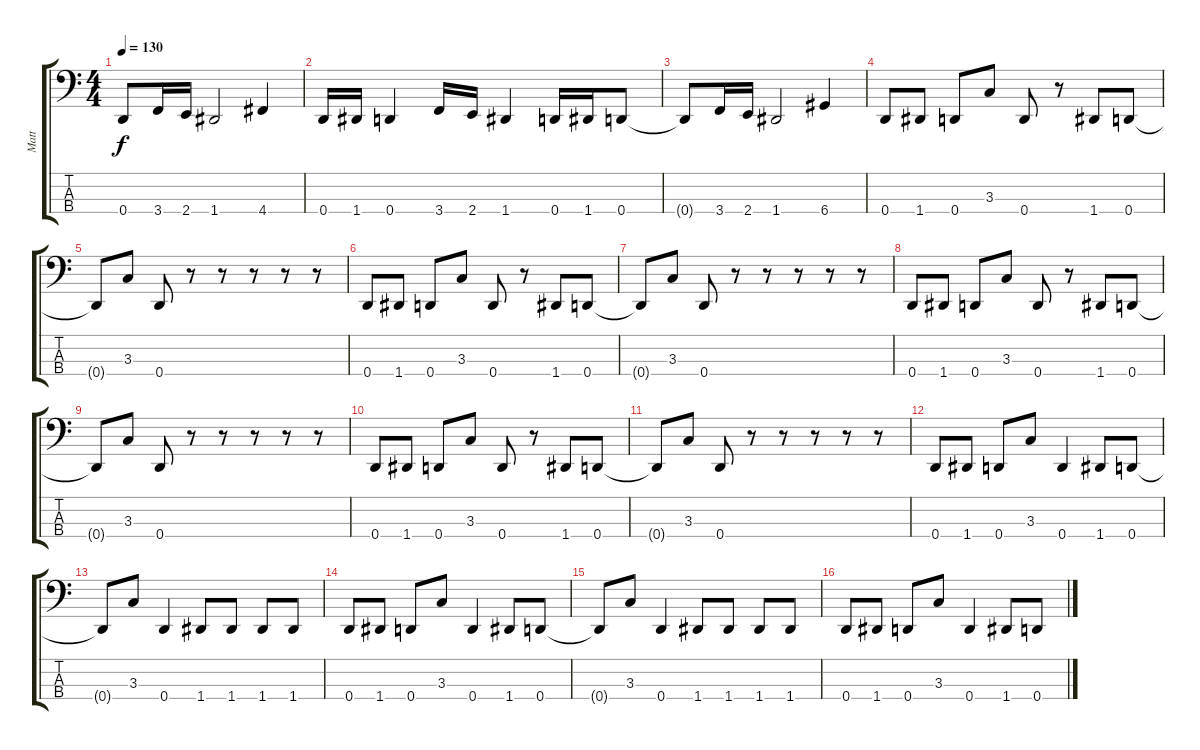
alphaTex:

\track ("Matt" "Matt") {instrument electricbasspick}
\staff {score tabs}
\tuning (G2 D2 A1 D1) {hide}
\ts (4 4)
\tempo 130
\clef f4
\ks c
0.4{t}.8{dy f} 3.4.16 2.4.16 1.4.2 4.4.4 |
0.4.16 1.4.16 0.4.4 3.4.16 2.4.16 1.4.4 0.4.16 1.4.16 0.4.8 |
0.4{t}.8 3.4.16 2.4.16 1.4.2 6.4.4 |
0.4.8 1.4.8 0.4.8 3.3.8 0.4.8 r.8 1.4.8 0.4.8 |
0.4{t}.8 3.3.8 0.4.8 r.8 r.8 r.8 r.8 r.8 |
0.4.8 1.4.8 0.4.8 3.3.8 0.4.8 r.8 1.4.8 0.4.8 |
0.4{t}.8 3.3.8 0.4.8 r.8 r.8 r.8 r.8 r.8 |
0.4.8 1.4.8 0.4.8 3.3.8 0.4.8 r.8 1.4.8 0.4.8 |
0.4{t}.8 3.3.8 0.4.8 r.8 r.8 r.8 r.8 r.8 |
0.4.8 1.4.8 0.4.8 3.3.8 0.4.8 r.8 1.4.8 0.4.8 |
0.4{t}.8 3.3.8 0.4.8 r.8 r.8 r.8 r.8 r.8 |
0.4.8 1.4.8 0.4.8 3.3.8 0.4.4 1.4.8 0.4.8 |
0.4{t}.8 3.3.8 0.4.4 1.4.8 1.4.8 1.4.8 1.4.8 |
0.4.8 1.4.8 0.4.8 3.3.8 0.4.4 1.4.8 0.4.8 |
0.4{t}.8 3.3.8 0.4.4 1.4.8 1.4.8 1.4.8 1.4.8 |
0.4.8 1.4.8 0.4.8 3.3.8 0.4.4 1.4.8 0.4.8
